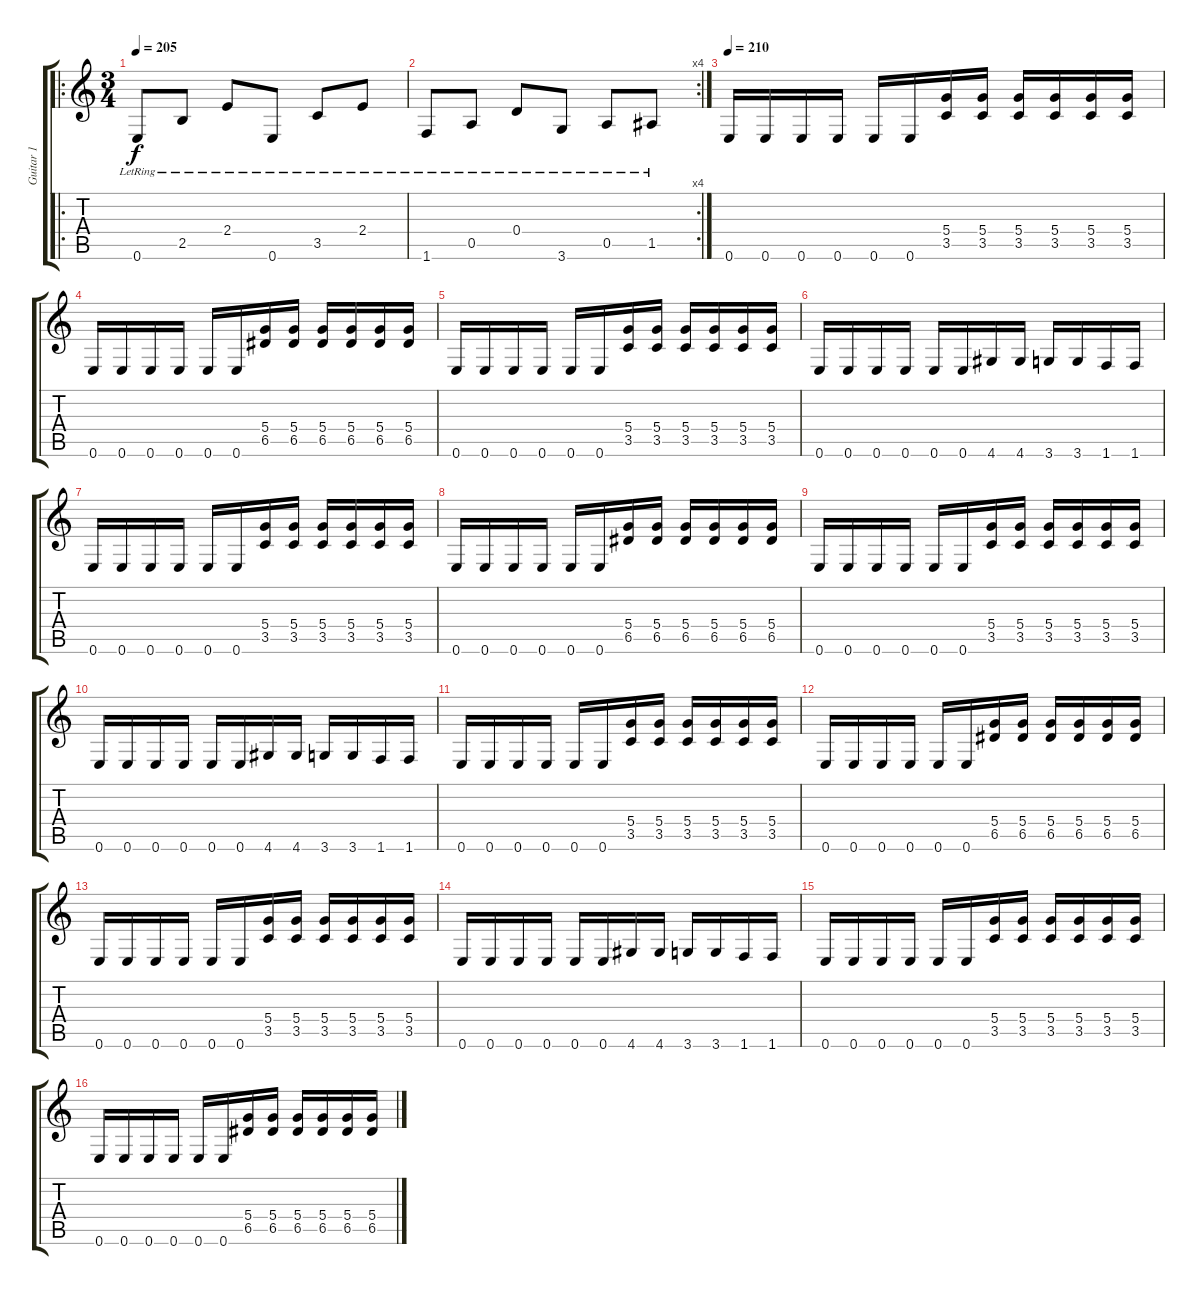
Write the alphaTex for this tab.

\track ("Guitar 1" "Guitar 1") {instrument distortionguitar}
\staff {score tabs}
\tuning (E4 B3 G3 D3 A2 E2) {hide}
\ro
\ts (3 4)
\tempo 205
\tempo 160
\tempo 205
\clef g2
\ks c
0.6{lr}.8{dy f instrument acousticguitarsteel} 2.5{lr}.8 2.4{lr}.8 0.6{lr}.8 3.5{lr}.8 2.4{lr}.8 |
\rc 4
1.6{lr}.8 0.5{lr}.8 0.4{lr}.8 3.6{lr}.8 0.5{lr}.8 1.5{lr}.8 |
\tempo 210
0.6.16{instrument distortionguitar} 0.6.16 0.6.16 0.6.16 0.6.16 0.6.16 (5.4 3.5).16 (5.4 3.5).16 (5.4 3.5).16 (5.4 3.5).16 (5.4 3.5).16 (5.4 3.5).16 |
0.6.16 0.6.16 0.6.16 0.6.16 0.6.16 0.6.16 (5.4 6.5).16 (5.4 6.5).16 (5.4 6.5).16 (5.4 6.5).16 (5.4 6.5).16 (5.4 6.5).16 |
0.6.16 0.6.16 0.6.16 0.6.16 0.6.16 0.6.16 (5.4 3.5).16 (5.4 3.5).16 (5.4 3.5).16 (5.4 3.5).16 (5.4 3.5).16 (5.4 3.5).16 |
0.6.16 0.6.16 0.6.16 0.6.16 0.6.16 0.6.16 4.6.16 4.6.16 3.6.16 3.6.16 1.6.16 1.6.16 |
0.6.16 0.6.16 0.6.16 0.6.16 0.6.16 0.6.16 (5.4 3.5).16 (5.4 3.5).16 (5.4 3.5).16 (5.4 3.5).16 (5.4 3.5).16 (5.4 3.5).16 |
0.6.16 0.6.16 0.6.16 0.6.16 0.6.16 0.6.16 (5.4 6.5).16 (5.4 6.5).16 (5.4 6.5).16 (5.4 6.5).16 (5.4 6.5).16 (5.4 6.5).16 |
0.6.16 0.6.16 0.6.16 0.6.16 0.6.16 0.6.16 (5.4 3.5).16 (5.4 3.5).16 (5.4 3.5).16 (5.4 3.5).16 (5.4 3.5).16 (5.4 3.5).16 |
0.6.16 0.6.16 0.6.16 0.6.16 0.6.16 0.6.16 4.6.16 4.6.16 3.6.16 3.6.16 1.6.16 1.6.16 |
0.6.16 0.6.16 0.6.16 0.6.16 0.6.16 0.6.16 (5.4 3.5).16 (5.4 3.5).16 (5.4 3.5).16 (5.4 3.5).16 (5.4 3.5).16 (5.4 3.5).16 |
0.6.16 0.6.16 0.6.16 0.6.16 0.6.16 0.6.16 (5.4 6.5).16 (5.4 6.5).16 (5.4 6.5).16 (5.4 6.5).16 (5.4 6.5).16 (5.4 6.5).16 |
0.6.16 0.6.16 0.6.16 0.6.16 0.6.16 0.6.16 (5.4 3.5).16 (5.4 3.5).16 (5.4 3.5).16 (5.4 3.5).16 (5.4 3.5).16 (5.4 3.5).16 |
0.6.16 0.6.16 0.6.16 0.6.16 0.6.16 0.6.16 4.6.16 4.6.16 3.6.16 3.6.16 1.6.16 1.6.16 |
0.6.16 0.6.16 0.6.16 0.6.16 0.6.16 0.6.16 (5.4 3.5).16 (5.4 3.5).16 (5.4 3.5).16 (5.4 3.5).16 (5.4 3.5).16 (5.4 3.5).16 |
0.6.16 0.6.16 0.6.16 0.6.16 0.6.16 0.6.16 (5.4 6.5).16 (5.4 6.5).16 (5.4 6.5).16 (5.4 6.5).16 (5.4 6.5).16 (5.4 6.5).16
